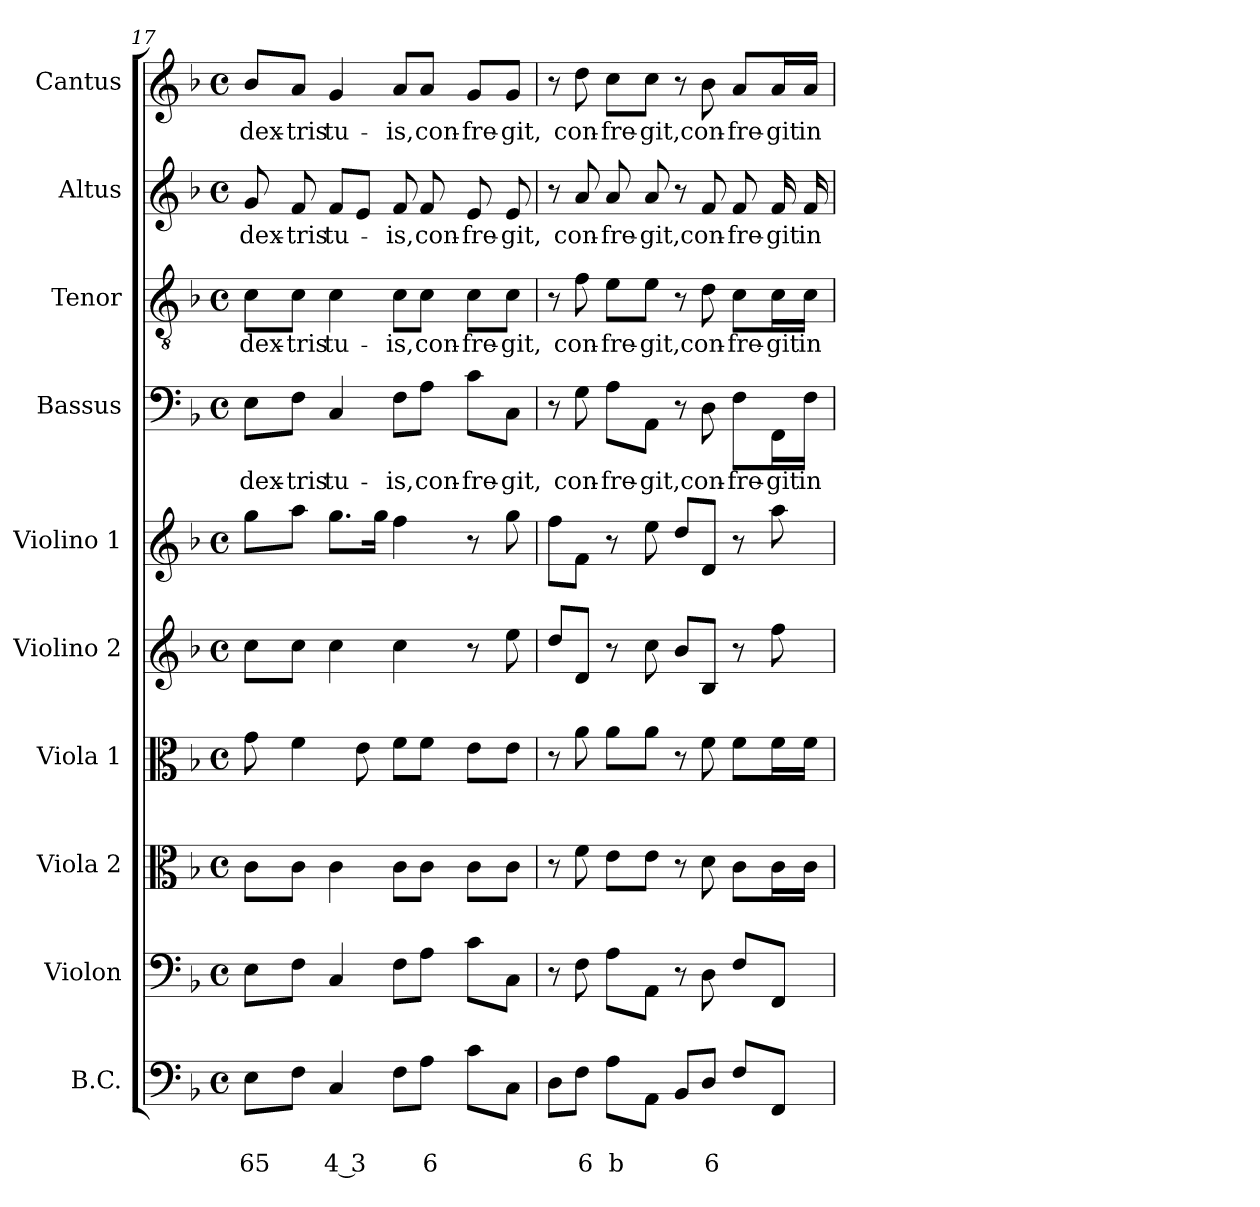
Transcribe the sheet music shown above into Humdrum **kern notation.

**kern	**text	**text	**kern	**kern	**kern	**kern	**kern	**kern	**text	**kern	**text	**kern	**text	**kern	**text
*part10	*part10	*part10	*part9	*part8	*part7	*part6	*part5	*part4	*part4	*part3	*part3	*part2	*part2	*part1	*part1
*staff10	*staff10	*staff10	*staff9	*staff8	*staff7	*staff6	*staff5	*staff4	*staff4	*staff3	*staff3	*staff2	*staff2	*staff1	*staff1
*I"B.C.	*	*	*I"Violon	*I"Viola 2	*I"Viola 1	*I"Violino 2	*I"Violino 1	*I"Bassus	*	*I"Tenor	*	*I"Altus	*	*I"Cantus	*
*I'B.C.	*	*	*I'Vn	*I'Va2	*I'Va1	*I'Vn2	*I'Vn1	*I'B	*	*I'T	*	*I'A	*	*I'C	*
*clefF4	*	*	*clefF4	*clefC3	*clefC3	*clefG2	*clefG2	*clefF4	*	*clefGv2	*	*clefG2	*	*clefG2	*
*k[b-]	*	*	*k[b-]	*k[b-]	*k[b-]	*k[b-]	*k[b-]	*k[b-]	*	*k[b-]	*	*k[b-]	*	*k[b-]	*
*F:	*	*	*F:	*F:	*F:	*F:	*F:	*F:	*	*F:	*	*F:	*	*F:	*
*M4/4	*	*	*M4/4	*M4/4	*M4/4	*M4/4	*M4/4	*M4/4	*	*M4/4	*	*M4/4	*	*M4/4	*
*met(c)	*	*	*met(c)	*met(c)	*met(c)	*met(c)	*met(c)	*met(c)	*	*met(c)	*	*met(c)	*	*met(c)	*
=17	=17	=17	=17	=17	=17	=17	=17	=17	=17	=17	=17	=17	=17	=17	=17
!	!	!LO:LY:b	!	!	!	!	!	!	!	!	!	!	!	!	!
!	!	!	!	!	!	!	!	!	!LO:LY:b	!	!	!	!	!	!
!	!	!	!	!	!	!	!	!	!	!	!LO:LY:b	!	!	!	!
!	!	!	!	!	!	!	!	!	!	!	!	!	!LO:LY:b	!	!
!	!	!	!	!	!	!	!	!	!	!	!	!	!	!	!LO:LY:b
8E\L	.	65	8E\L	8c\L	8g\	8cc\L	8gg\L	8E\L	dex-	8c\L	dex-	8g/	dex-	8b-/L	dex-
!	!	!	!	!	!	!	!	!	!LO:LY:b	!	!	!	!	!	!
!	!	!	!	!	!	!	!	!	!	!	!LO:LY:b	!	!	!	!
!	!	!	!	!	!	!	!	!	!	!	!	!	!LO:LY:b	!	!
!	!	!	!	!	!	!	!	!	!	!	!	!	!	!	!LO:LY:b
8F\J	.	.	8F\J	8c\J	4f\	8cc\J	8aa\J	8F\J	-tris	8c\J	-tris	8f/	-tris	8a/J	-tris
!	!	!LO:LY:b	!	!	!	!	!	!	!	!	!	!	!	!	!
!	!	!	!	!	!	!	!	!	!LO:LY:b	!	!	!	!	!	!
!	!	!	!	!	!	!	!	!	!	!	!LO:LY:b	!	!	!	!
!	!	!	!	!	!	!	!	!	!	!	!	!	!LO:LY:b	!	!
!	!	!	!	!	!	!	!	!	!	!	!	!	!	!	!LO:LY:b
4C/	.	4 3	4C/	4c\	.	4cc\	8.gg\L	4C/	tu-	4c\	tu-	8f/L	tu-	4g/	tu-
.	.	.	.	.	8e\	.	.	.	.	.	.	8e/J	.	.	.
.	.	.	.	.	.	.	16gg\Jk	.	.	.	.	.	.	.	.
!	!	!	!	!	!	!	!	!	!LO:LY:b	!	!	!	!	!	!
!	!	!	!	!	!	!	!	!	!	!	!LO:LY:b	!	!	!	!
!	!	!	!	!	!	!	!	!	!	!	!	!	!LO:LY:b	!	!
!	!	!	!	!	!	!	!	!	!	!	!	!	!	!	!LO:LY:b
8F\L	.	.	8F\L	8c\L	8f\L	4cc\	4ff\	8F\L	-is,	8c\L	-is,	8f/	-is,	8a/L	-is,
!	!	!LO:LY:b	!	!	!	!	!	!	!	!	!	!	!	!	!
!	!	!	!	!	!	!	!	!	!LO:LY:b	!	!	!	!	!	!
!	!	!	!	!	!	!	!	!	!	!	!LO:LY:b	!	!	!	!
!	!	!	!	!	!	!	!	!	!	!	!	!	!LO:LY:b	!	!
!	!	!	!	!	!	!	!	!	!	!	!	!	!	!	!LO:LY:b
8A\J	.	6	8A\J	8c\J	8f\J	.	.	8A\J	con-	8c\J	con-	8f/	con-	8a/J	con-
!	!	!	!	!	!	!	!	!	!LO:LY:b	!	!	!	!	!	!
!	!	!	!	!	!	!	!	!	!	!	!LO:LY:b	!	!	!	!
!	!	!	!	!	!	!	!	!	!	!	!	!	!LO:LY:b	!	!
!	!	!	!	!	!	!	!	!	!	!	!	!	!	!	!LO:LY:b
8c\L	.	.	8c\L	8c\L	8e\L	8r	8r	8c\L	-fre-	8c\L	-fre-	8e/	-fre-	8g/L	-fre-
!	!	!	!	!	!	!	!	!	!LO:LY:b	!	!	!	!	!	!
!	!	!	!	!	!	!	!	!	!	!	!LO:LY:b	!	!	!	!
!	!	!	!	!	!	!	!	!	!	!	!	!	!LO:LY:b	!	!
!	!	!	!	!	!	!	!	!	!	!	!	!	!	!	!LO:LY:b
8C\J	.	.	8C\J	8c\J	8e\J	8ee\	8gg\	8C\J	-git,	8c\J	-git,	8e/	-git,	8g/J	-git,
!!LO:LB:g=z
=18	=18	=18	=18	=18	=18	=18	=18	=18	=18	=18	=18	=18	=18	=18	=18
8D\L	.	.	8r	8r	8r	8dd/L	8ff\L	8r	.	8r	.	8r	.	8r	.
!	!	!LO:LY:b	!	!	!	!	!	!	!	!	!	!	!	!	!
!	!	!	!	!	!	!	!	!	!LO:LY:b	!	!	!	!	!	!
!	!	!	!	!	!	!	!	!	!	!	!LO:LY:b	!	!	!	!
!	!	!	!	!	!	!	!	!	!	!	!	!	!LO:LY:b	!	!
!	!	!	!	!	!	!	!	!	!	!	!	!	!	!	!LO:LY:b
8F\J	.	6	8F\	8f\	8a\	8d/J	8f\J	8G\	con-	8f\	con-	8a/	con-	8dd\	con-
!	!	!LO:LY:b	!	!	!	!	!	!	!	!	!	!	!	!	!
!	!	!	!	!	!	!	!	!	!LO:LY:b	!	!	!	!	!	!
!	!	!	!	!	!	!	!	!	!	!	!LO:LY:b	!	!	!	!
!	!	!	!	!	!	!	!	!	!	!	!	!	!LO:LY:b	!	!
!	!	!	!	!	!	!	!	!	!	!	!	!	!	!	!LO:LY:b
8A\L	.	b	8A\L	8e\L	8a\L	8r	8r	8A\L	-fre-	8e\L	-fre-	8a/	-fre-	8cc\L	-fre-
!	!	!	!	!	!	!	!	!	!LO:LY:b	!	!	!	!	!	!
!	!	!	!	!	!	!	!	!	!	!	!LO:LY:b	!	!	!	!
!	!	!	!	!	!	!	!	!	!	!	!	!	!LO:LY:b	!	!
!	!	!	!	!	!	!	!	!	!	!	!	!	!	!	!LO:LY:b
8AA\J	.	.	8AA\J	8e\J	8a\J	8cc\	8ee\	8AA\J	-git,	8e\J	-git,	8a/	-git,	8cc\J	-git,
8BB-/L	.	.	8r	8r	8r	8b-/L	8dd/L	8r	.	8r	.	8r	.	8r	.
!	!	!LO:LY:b	!	!	!	!	!	!	!	!	!	!	!	!	!
!	!	!	!	!	!	!	!	!	!LO:LY:b	!	!	!	!	!	!
!	!	!	!	!	!	!	!	!	!	!	!LO:LY:b	!	!	!	!
!	!	!	!	!	!	!	!	!	!	!	!	!	!LO:LY:b	!	!
!	!	!	!	!	!	!	!	!	!	!	!	!	!	!	!LO:LY:b
8D/J	.	6	8D\	8d\	8f\	8B-/J	8d/J	8D\	con-	8d\	con-	8f/	con-	8b-\	con-
!	!	!	!	!	!	!	!	!	!LO:LY:b	!	!	!	!	!	!
!	!	!	!	!	!	!	!	!	!	!	!LO:LY:b	!	!	!	!
!	!	!	!	!	!	!	!	!	!	!	!	!	!LO:LY:b	!	!
!	!	!	!	!	!	!	!	!	!	!	!	!	!	!	!LO:LY:b
8F/L	.	.	8F/L	8c\L	8f\L	8r	8r	8F\L	-fre-	8c\L	-fre-	8f/	-fre-	8a/L	-fre-
!	!	!	!	!	!	!	!	!	!LO:LY:b	!	!	!	!	!	!
!	!	!	!	!	!	!	!	!	!	!	!LO:LY:b	!	!	!	!
!	!	!	!	!	!	!	!	!	!	!	!	!	!LO:LY:b	!	!
!	!	!	!	!	!	!	!	!	!	!	!	!	!	!	!LO:LY:b
8FF/J	.	.	8FF/J	16c\L	16f\L	8ff\	8aa\	16FF\L	-git	16c\L	-git	16f/	-git	16a/L	-git
!	!	!	!	!	!	!	!	!	!LO:LY:b	!	!	!	!	!	!
!	!	!	!	!	!	!	!	!	!	!	!LO:LY:b	!	!	!	!
!	!	!	!	!	!	!	!	!	!	!	!	!	!LO:LY:b	!	!
!	!	!	!	!	!	!	!	!	!	!	!	!	!	!	!LO:LY:b
.	.	.	.	16c\JJ	16f\JJ	.	.	16F\JJ	in	16c\JJ	in	16f/	in	16a/JJ	in
=	=	=	=	=	=	=	=	=	=	=	=	=	=	=	=
*-	*-	*-	*-	*-	*-	*-	*-	*-	*-	*-	*-	*-	*-	*-	*-
